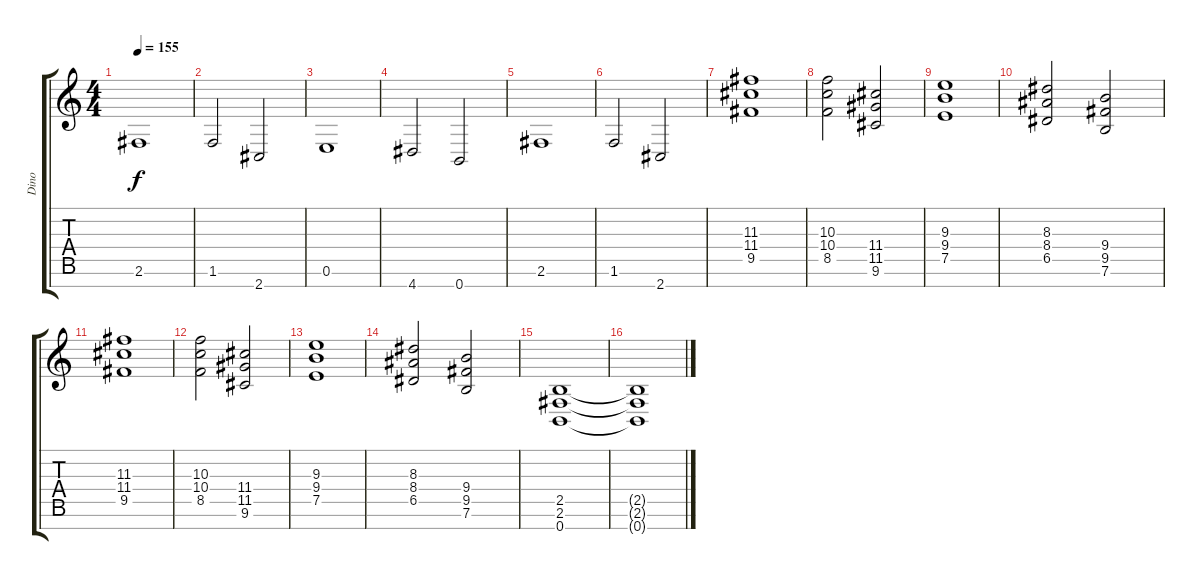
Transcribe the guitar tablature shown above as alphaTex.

\track ("Dino" "Dino") {instrument distortionguitar}
\staff {score tabs}
\tuning (E4 B3 G3 D3 A2 E2 B1) {hide}
\ts (4 4)
\tempo 155
\clef g2
\ks c
2.6.1{dy f} |
1.6.2 2.7.2 |
0.6.1 |
4.7.2 0.7.2 |
2.6.1 |
1.6.2 2.7.2 |
(11.3 11.4 9.5).1 |
(10.3 10.4 8.5).2 (11.4 11.5 9.6).2 |
(9.3 9.4 7.5).1 |
(8.3 8.4 6.5).2 (9.4 9.5 7.6).2 |
(11.3 11.4 9.5).1 |
(10.3 10.4 8.5).2 (11.4 11.5 9.6).2 |
(9.3 9.4 7.5).1 |
(8.3 8.4 6.5).2 (9.4 9.5 7.6).2 |
(2.5 2.6 0.7).1 |
(2.5{t} 2.6{t} 0.7{t}).1
